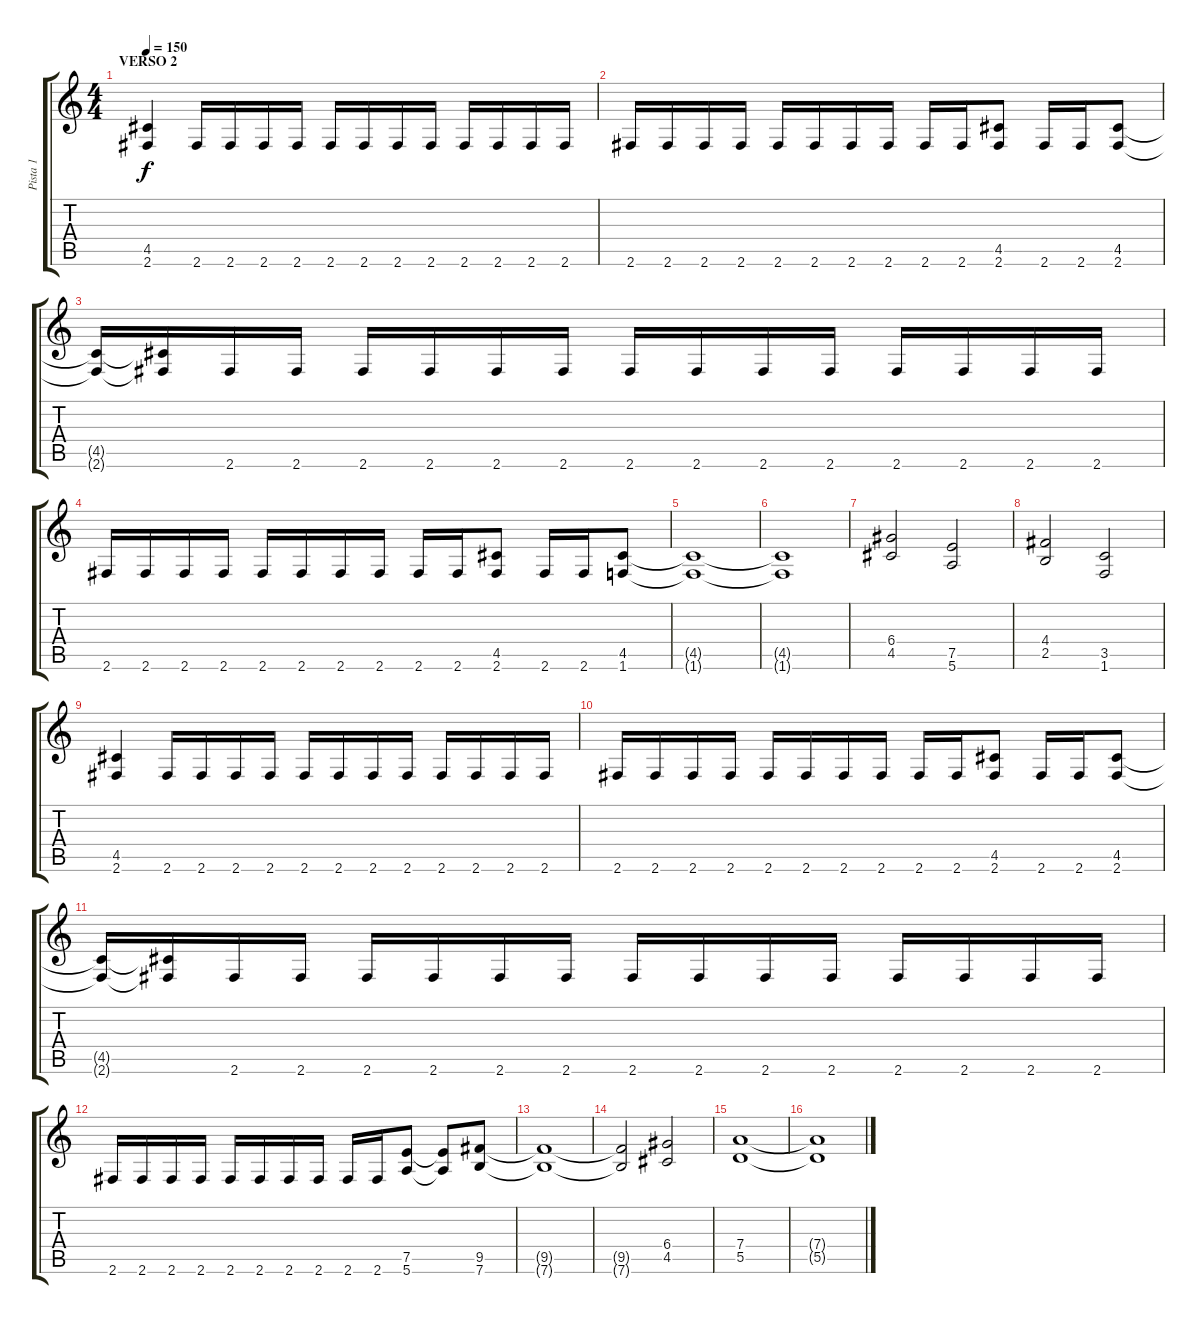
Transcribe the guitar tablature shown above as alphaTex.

\track ("Pista 1" "Pista 1") {instrument overdrivenguitar}
\staff {score tabs}
\tuning (E4 B3 G3 D3 A2 E2) {hide}
\ts (4 4)
\section ("" "VERSO 2")
\tempo 150
\clef g2
\ks c
(4.5 2.6).4{dy f} 2.6.16 2.6.16 2.6.16 2.6.16 2.6.16 2.6.16 2.6.16 2.6.16 2.6.16 2.6.16 2.6.16 2.6.16 |
2.6.16 2.6.16 2.6.16 2.6.16 2.6.16 2.6.16 2.6.16 2.6.16 2.6.16 2.6.16 (4.5 2.6).8 2.6.16 2.6.16 (4.5 2.6).8 |
(4.5{t} 2.6{t}).16 (4.5{t} 2.6{t}).16 2.6.16 2.6.16 2.6.16 2.6.16 2.6.16 2.6.16 2.6.16 2.6.16 2.6.16 2.6.16 2.6.16 2.6.16 2.6.16 2.6.16 |
2.6.16 2.6.16 2.6.16 2.6.16 2.6.16 2.6.16 2.6.16 2.6.16 2.6.16 2.6.16 (4.5 2.6).8 2.6.16 2.6.16 (4.5 1.6).8 |
(4.5{t} 1.6{t}).1 |
(4.5{t} 1.6{t}).1 |
(6.4 4.5).2 (7.5 5.6).2 |
(4.4 2.5).2 (3.5 1.6).2 |
(4.5 2.6).4 2.6.16 2.6.16 2.6.16 2.6.16 2.6.16 2.6.16 2.6.16 2.6.16 2.6.16 2.6.16 2.6.16 2.6.16 |
2.6.16 2.6.16 2.6.16 2.6.16 2.6.16 2.6.16 2.6.16 2.6.16 2.6.16 2.6.16 (4.5 2.6).8 2.6.16 2.6.16 (4.5 2.6).8 |
(4.5{t} 2.6{t}).16 (4.5{t} 2.6{t}).16 2.6.16 2.6.16 2.6.16 2.6.16 2.6.16 2.6.16 2.6.16 2.6.16 2.6.16 2.6.16 2.6.16 2.6.16 2.6.16 2.6.16 |
2.6.16 2.6.16 2.6.16 2.6.16 2.6.16 2.6.16 2.6.16 2.6.16 2.6.16 2.6.16 (7.5 5.6).8 (7.5{t} 5.6{t}).8 (9.5 7.6).8 |
(9.5{t} 7.6{t}).1 |
(9.5{t} 7.6{t}).2 (6.4 4.5).2 |
(7.4 5.5).1 |
(7.4{t} 5.5{t}).1
